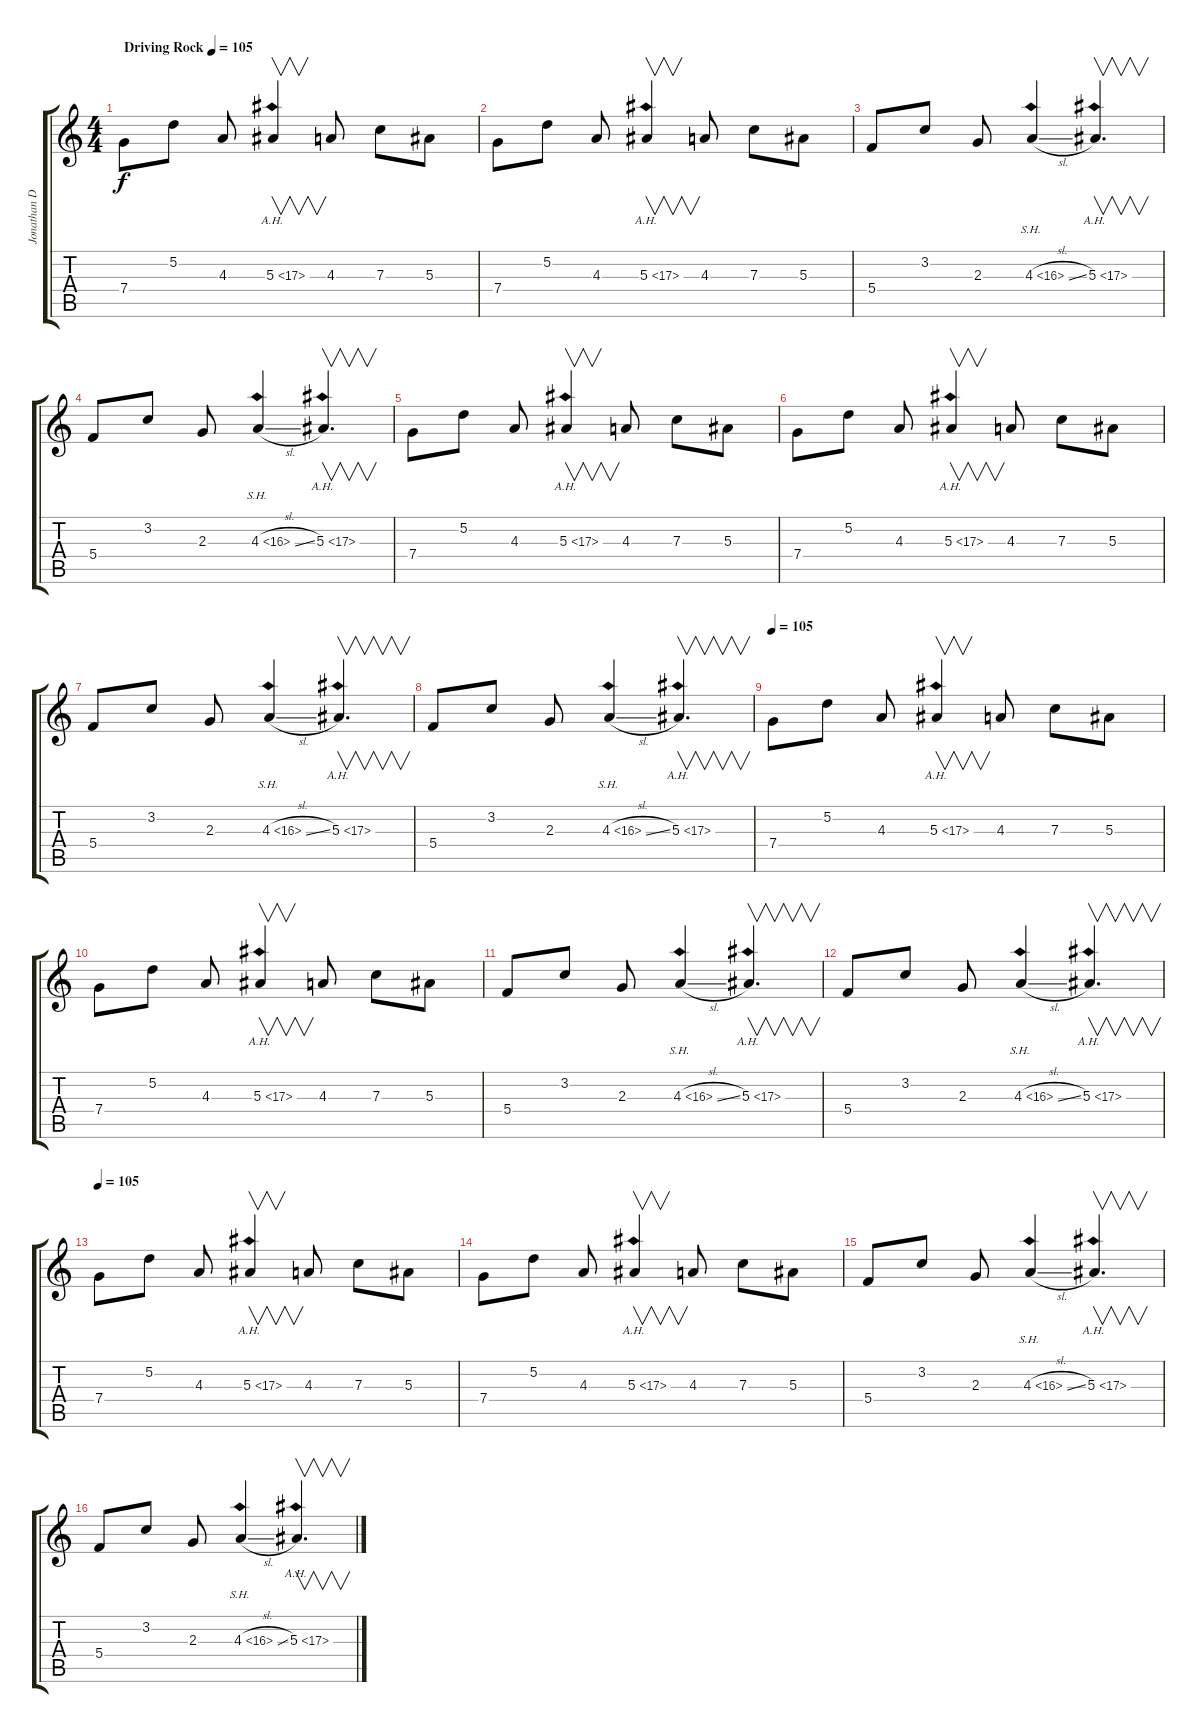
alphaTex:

\track ("Jonathan Donias" "Jonathan D") {instrument distortionguitar}
\staff {score tabs}
\tuning (D4 A3 F3 C3 G2 C2) {hide}
\ts (4 4)
\tempo (105 "Driving Rock")
\clef g2
\ks c
7.4.8{dy f balance 8 instrument distortionguitar} 5.2.8 4.3.8 5.3{ah 12}.4{v} 4.3.8 7.3.8 5.3.8 |
7.4.8 5.2.8 4.3.8 5.3{ah 12}.4{v} 4.3.8 7.3.8 5.3.8 |
5.4.8 3.2.8 2.3.8 4.3{sh 12 sl}.4 5.3{ah 12}.4{v d} |
5.4.8 3.2.8 2.3.8 4.3{sh 12 sl}.4 5.3{ah 12}.4{v d} |
7.4.8{balance 8} 5.2.8 4.3.8 5.3{ah 12}.4{v} 4.3.8 7.3.8 5.3.8 |
7.4.8 5.2.8 4.3.8 5.3{ah 12}.4{v} 4.3.8 7.3.8 5.3.8 |
5.4.8 3.2.8 2.3.8 4.3{sh 12 sl}.4 5.3{ah 12}.4{v d} |
5.4.8 3.2.8 2.3.8 4.3{sh 12 sl}.4 5.3{ah 12}.4{v d} |
\tempo 105
7.4.8{balance 8} 5.2.8 4.3.8 5.3{ah 12}.4{v} 4.3.8 7.3.8 5.3.8 |
7.4.8 5.2.8 4.3.8 5.3{ah 12}.4{v} 4.3.8 7.3.8 5.3.8 |
5.4.8 3.2.8 2.3.8 4.3{sh 12 sl}.4 5.3{ah 12}.4{v d} |
5.4.8 3.2.8 2.3.8 4.3{sh 12 sl}.4 5.3{ah 12}.4{v d} |
\tempo 105
7.4.8{balance 8} 5.2.8 4.3.8 5.3{ah 12}.4{v} 4.3.8 7.3.8 5.3.8 |
7.4.8 5.2.8 4.3.8 5.3{ah 12}.4{v} 4.3.8 7.3.8 5.3.8 |
5.4.8 3.2.8 2.3.8 4.3{sh 12 sl}.4 5.3{ah 12}.4{v d} |
5.4.8 3.2.8 2.3.8 4.3{sh 12 sl}.4 5.3{ah 12}.4{v d}
